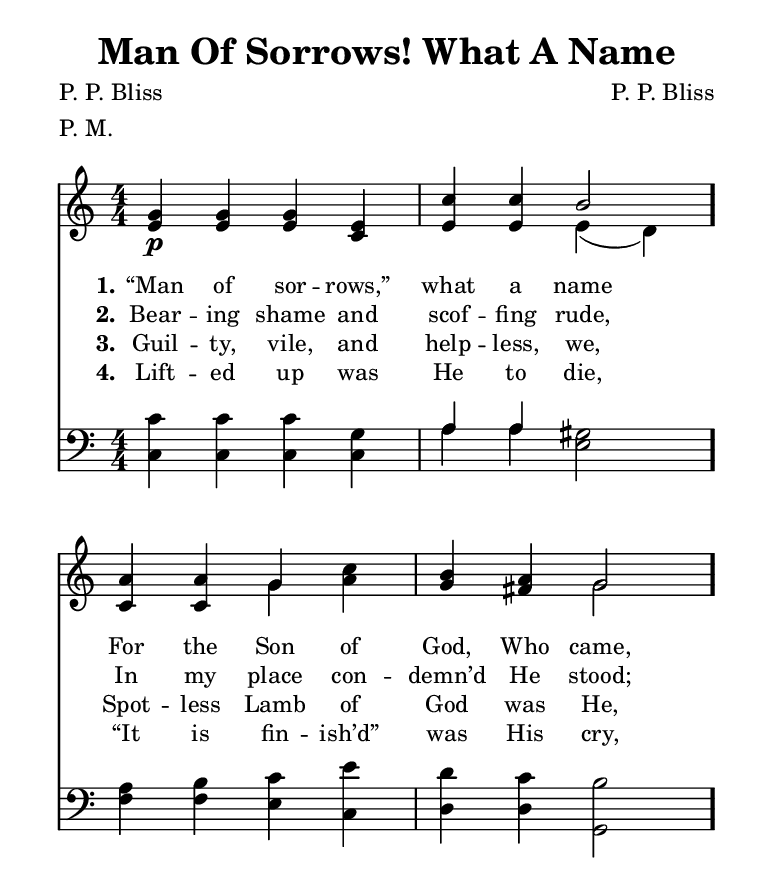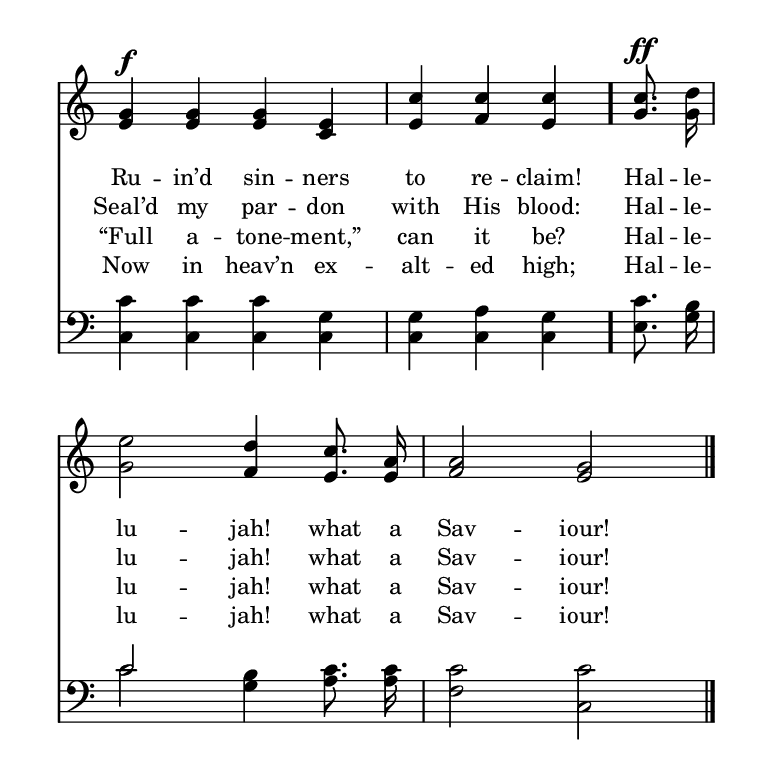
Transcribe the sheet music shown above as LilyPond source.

\include "common/global.ily"
\paper {
  \include "common/paper.ily"
  ragged-bottom = ##t
  ragged-last-bottom = ##t
  systems-per-page = #(cond (is-eogsized 2) (#t #f))
  %page-count = ##f
}

\header{
  hymnnumber = "103"
  title = "Man Of Sorrows! What A Name"
  tunename = ""
  meter = "P. M."
  poet = "P. P. Bliss"
  composer = "P. P. Bliss"
  %copyright = ""
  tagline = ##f
}

% for fermata in MIDI
ta = { \tempo 4=80 }
tb = { \tempo 4=40 }

patternAA = { c4 c4 c4 c4 | c4 c4 c2 }
patternAB = { c4 c4 c4 c4 | c4 c4 c4( c4) }

patternBA = { c4 c4 c4 c4 | c4 c4 c4 }

patternCA = { c8. c16 | c2 c4 c8. c16 | c2 c2 }

global = {
  \include "common/overrides.ily"
  \override Staff.TimeSignature.style = #'numbered
  \time 4/4
  \override Score.MetronomeMark.transparent = ##t % hide all fermata changes too
  \ta
  \key c \major
  \autoBeamOff
}

notesSoprano = {
\global
\relative c'' {

  \changePitch \patternAA { g\p g g e | c' c b }
  \changePitch \patternAA { a a g c | b a g }
  \dynamicUp
  \changePitch \patternBA { g\f g g e | c' c c }
  \changePitch \patternCA { c\ff d | e d c a | a g }

  \bar "|."

}
}

notesAlto = {
\global
\relative e' {

  \changePitch \patternAB { e e e c | e e e d }
  \changePitch \patternAA { c c g' a | g fis g }
  \changePitch \patternBA { e e e c | e f e }
  \changePitch \patternCA { g g | g f e e | f e }

}
}

notesTenor = {
\global
\relative a {

  \changePitch \patternAA { c c c g | a a gis }
  \changePitch \patternAA { a b c e | d c b }
  \changePitch \patternBA { c c c g | g a g }
  \changePitch \patternCA { c b | c b c c | c c }

}
}

notesBass = {
\global
\relative f {

  \changePitch \patternAA { c c c c | a' a e }
  \changePitch \patternAA { f f e c | d d g, }
  \changePitch \patternBA { c c c c | c c c }
  \changePitch \patternCA { e g | c g a a | f c }

}
}

wordsA = \lyricmode {
\set stanza = "1."

“Man of sor -- rows,” what a name \bar "."
For the Son of God, Who came, \bar "."
Ru -- in’d sin -- ners to re -- claim! \bar "."
Hal -- le -- lu -- jah! what a Sav -- iour! \bar "."

}

wordsB = \lyricmode {
\set stanza = "2."

Bear -- ing shame and scof -- fing rude,
In my place con -- demn’d He stood;
Seal’d my par -- don with His blood:
Hal -- le -- lu -- jah! what a Sav -- iour!

}

wordsC = \lyricmode {
\set stanza = "3."

Guil -- ty, vile, and help -- less, we,
Spot -- less Lamb of God was He,
“Full a -- tone -- ment,” can it be?
Hal -- le -- lu -- jah! what a Sav -- iour!

}

wordsD = \lyricmode {
\set stanza = "4."

Lift -- ed up was He to die,
“It is fin -- ish’d” was His cry,
Now in heav’n ex -- alt -- ed high;
Hal -- le -- lu -- jah! what a Sav -- iour!

}

\score {
  \context ChoirStaff <<
    \context Staff = upper <<
      \set Staff.autoBeaming = ##f
      \set ChoirStaff.systemStartDelimiter = #'SystemStartBar
      \set ChoirStaff.printPartCombineTexts = ##f
      \partcombine #'(2 . 9) \notesSoprano \notesAlto
      \context NullVoice = sopranos { \voiceOne << \notesSoprano >> }
      \context NullVoice = altos { \voiceTwo << \notesAlto >> }
      \context Lyrics = one   \lyricsto sopranos \wordsA
      \context Lyrics = two   \lyricsto sopranos \wordsB
      \context Lyrics = three \lyricsto sopranos \wordsC
      \context Lyrics = four  \lyricsto sopranos \wordsD
    >>
    \context Staff = men <<
      \set Staff.autoBeaming = ##f
      \clef bass
      \set ChoirStaff.printPartCombineTexts = ##f
      \partcombine #'(2 . 9) \notesTenor \notesBass
      \context NullVoice = tenors { \voiceOne << \notesTenor >> }
      \context NullVoice = basses { \voiceTwo << \notesBass >> }
    >>
  >>
  \layout {
    \include "common/layout.ily"
  }
  \midi{
    \include "common/midi.ily"
  }
}

\version "2.19.49"  % necessary for upgrading to future LilyPond versions.

% vi:set et ts=2 sw=2 ai nocindent syntax=lilypond:
